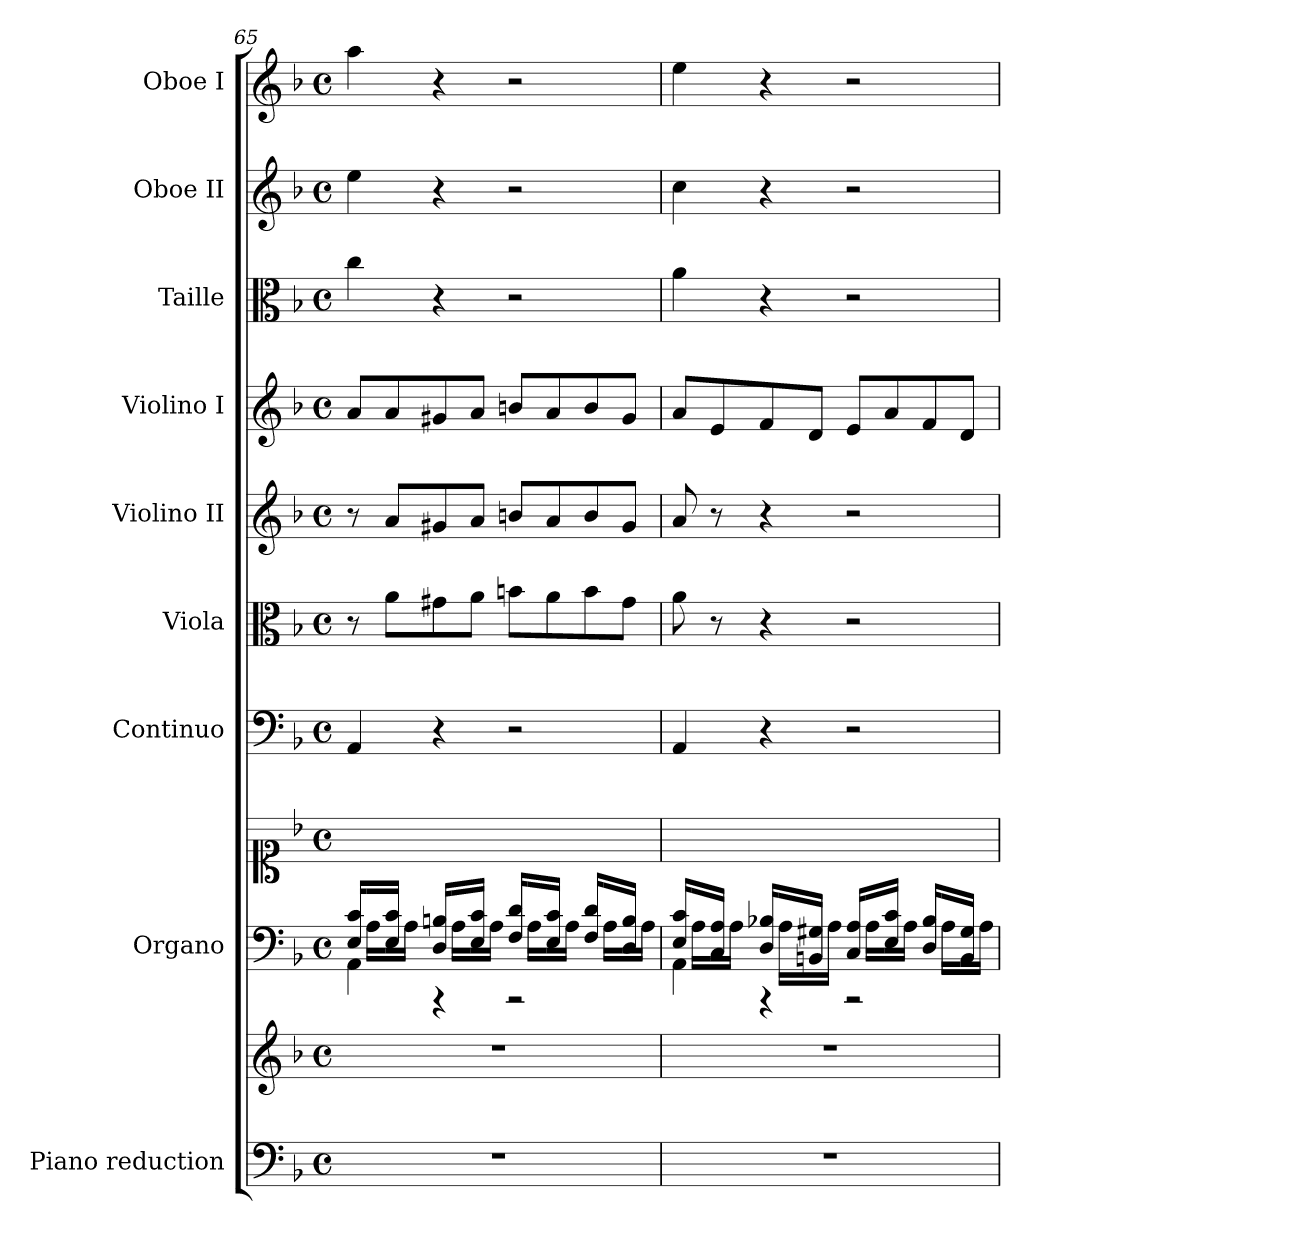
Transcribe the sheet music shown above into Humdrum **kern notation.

**kern	**kern	**kern	**kern	**kern	**kern	**kern	**kern	**kern	**kern	**kern
*part9	*part9	*part8	*part8	*part7	*part6	*part5	*part4	*part3	*part2	*part1
*staff11	*staff10	*staff9	*staff8	*staff7	*staff6	*staff5	*staff4	*staff3	*staff2	*staff1
*I"Piano reduction	*	*I"Organo	*	*I"Continuo	*I"Viola	*I"Violino II	*I"Violino I	*I"Taille	*I"Oboe II	*I"Oboe I
*I'Pno	*	*	*	*	*I'Vla	*I'Vln	*I'Vln	*	*I'Ob	*I'Ob
!!LO:PB:g=z
*clefF4	*clefG2	*clefF4	*clefC1	*clefF4	*clefC3	*clefG2	*clefG2	*clefC3	*clefG2	*clefG2
*k[b-]	*k[b-]	*k[b-]	*k[b-]	*k[b-]	*k[b-]	*k[b-]	*k[b-]	*k[b-]	*k[b-]	*k[b-]
*M4/4	*M4/4	*M4/4	*M4/4	*M4/4	*M4/4	*M4/4	*M4/4	*M4/4	*M4/4	*M4/4
*met(c)	*met(c)	*met(c)	*met(c)	*met(c)	*met(c)	*met(c)	*met(c)	*met(c)	*met(c)	*met(c)
=65	=65	=65	=65	=65	=65	=65	=65	=65	=65	=65
*	*	*^	*	*	*	*	*	*	*	*
*	*	*	*^	*	*	*	*	*	*	*	*
1r	1r	16E/ 16c/LL	16reyy	4AA\	1ryy	4AA/	8r	8r	8a/L	4cc\	4ee\	4aa\
.	.	16rBByy	16A\LL	.	.	.	.	.	.	.	.	.
.	.	16E/ 16c/JJ	16rbyy	.	.	.	8a\L	8a/L	8a/	.	.	.
.	.	16ryy	16A\JJ	.	.	.	.	.	.	.	.	.
.	.	16D/ 16Bn/LL	16ryy	4rAAA	.	4r	8g#X\	8g#X/	8g#X/	4r	4r	4r
.	.	16rBByy	16A\LL	.	.	.	.	.	.	.	.	.
.	.	16E/ 16c/JJ	16rbyy	.	.	.	8a\J	8a/J	8a/J	.	.	.
.	.	16ryy	16A\JJ	.	.	.	.	.	.	.	.	.
.	.	16F/ 16d/LL	16rBByy	2rAAA	.	2r	8bn\L	8bn/L	8bn/L	2r	2r	2r
.	.	16ryy	16A\LL	.	.	.	.	.	.	.	.	.
.	.	16E/ 16c/JJ	16rbyy	.	.	.	8a\	8a/	8a/	.	.	.
.	.	16ryy	16A\JJ	.	.	.	.	.	.	.	.	.
.	.	16F/ 16d/LL	16ryy	.	.	.	8b\	8b/	8b/	.	.	.
.	.	16rBByy	16A\LL	.	.	.	.	.	.	.	.	.
.	.	16D/ 16B/JJ	16rbyy	.	.	.	8g#\J	8g#/J	8g#/J	.	.	.
.	.	16ryy	16A\JJ	.	.	.	.	.	.	.	.	.
=66	=66	=66	=66	=66	=66	=66	=66	=66	=66	=66	=66	=66
1r	1r	16E/ 16c/LL	16reyy	4AA\	1ryy	4AA/	8a\	8a/	8a/L	4a\	4cc\	4ee\
.	.	16rBByy	16A\LL	.	.	.	.	.	.	.	.	.
.	.	16C/ 16A/JJ	16rbyy	.	.	.	8r	8r	8e/	.	.	.
.	.	16ryy	16A\JJ	.	.	.	.	.	.	.	.	.
.	.	16D/ 16B-X/LL	16ryy	4rAAA	.	4r	4r	4r	8f/	4r	4r	4r
.	.	16rBByy	16A\LL	.	.	.	.	.	.	.	.	.
.	.	16BBn/ 16G#X/JJ	16rbyy	.	.	.	.	.	8d/J	.	.	.
.	.	16ryy	16A\JJ	.	.	.	.	.	.	.	.	.
.	.	16C/ 16A/LL	16rBByy	2rAAA	.	2r	2r	2r	8e/L	2r	2r	2r
.	.	16ryy	16A\LL	.	.	.	.	.	.	.	.	.
.	.	16E/ 16c/JJ	16rbyy	.	.	.	.	.	8a/	.	.	.
.	.	16ryy	16A\JJ	.	.	.	.	.	.	.	.	.
.	.	16D/ 16B-/LL	16ryy	.	.	.	.	.	8f/	.	.	.
.	.	16rBByy	16A\LL	.	.	.	.	.	.	.	.	.
.	.	16BB/ 16G#/JJ	16rbyy	.	.	.	.	.	8d/J	.	.	.
.	.	16ryy	16A\JJ	.	.	.	.	.	.	.	.	.
*	*	*v	*v	*v	*	*	*	*	*	*	*	*
=	=	=	=	=	=	=	=	=	=	=
*-	*-	*-	*-	*-	*-	*-	*-	*-	*-	*-
